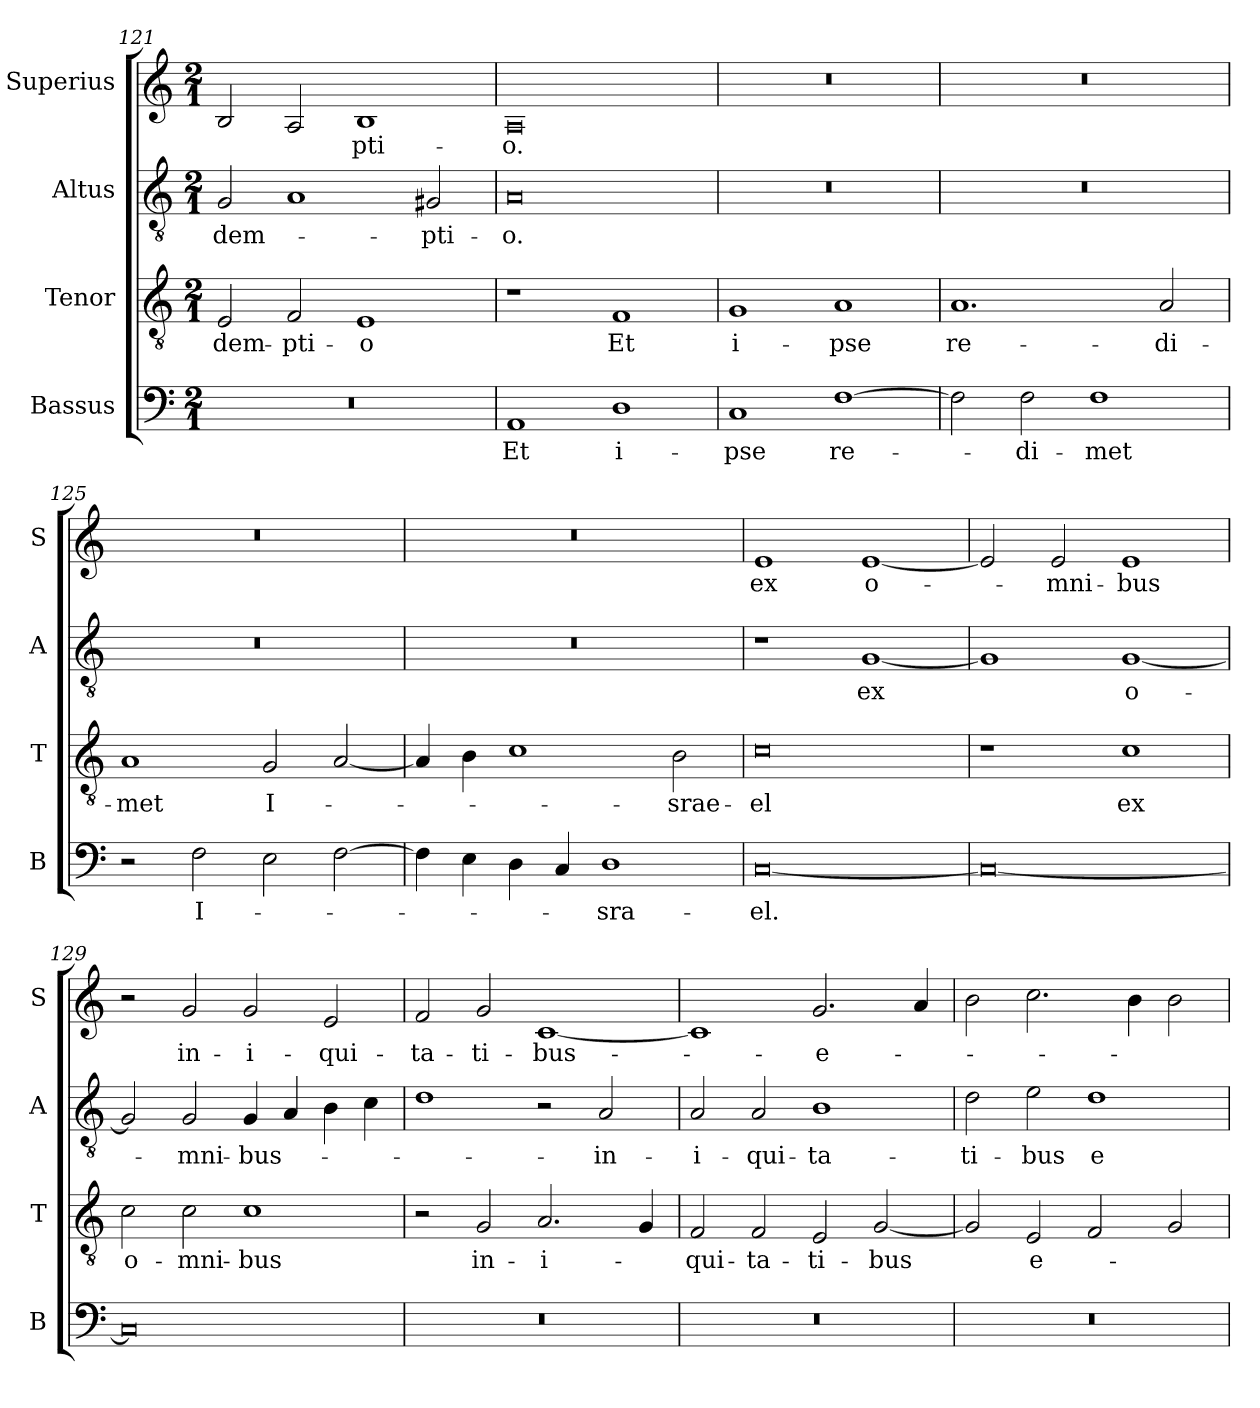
**kern	**text	**kern	**text	**kern	**text	**kern	**text
*part4	*part4	*part3	*part3	*part2	*part2	*part1	*part1
*staff4	*staff4	*staff3	*staff3	*staff2	*staff2	*staff1	*staff1
*I"Bassus	*	*I"Tenor	*	*I"Altus	*	*I"Superius	*
*I'B	*	*I'T	*	*I'A	*	*I'S	*
*clefF4	*	*clefGv2	*	*clefGv2	*	*clefG2	*
*k[]	*	*k[]	*	*k[]	*	*k[]	*
*M2/1	*	*M2/1	*	*M2/1	*	*M2/1	*
=121	=121	=121	=121	=121	=121	=121	=121
0r	.	2E/	-dem-	2G/	-dem-	2B/	.
.	.	2F/	-pti-	1A	.	2A/	.
.	.	1E	-o	.	.	1B	-pti-
.	.	.	.	2G#X/	-pti-	.	.
=122	=122	=122	=122	=122	=122	=122	=122
1AA	Et	1r	.	0A	-o.	0A	-o.
1D	i-	1F	Et	.	.	.	.
=123	=123	=123	=123	=123	=123	=123	=123
1C	-pse	1G	i-	0r	.	0r	.
[1F	re-	1A	-pse	.	.	.	.
=124	=124	=124	=124	=124	=124	=124	=124
2F\]	.	1.A	re-	0r	.	0r	.
2F\	-di-	.	.	.	.	.	.
1F	-met	.	.	.	.	.	.
.	.	2A/	-di-	.	.	.	.
=125	=125	=125	=125	=125	=125	=125	=125
2r	.	1A	-met	0r	.	0r	.
2F\	I-	.	.	.	.	.	.
2E\	.	2G/	I-	.	.	.	.
[2F\	.	[2A/	.	.	.	.	.
=126	=126	=126	=126	=126	=126	=126	=126
4F\]	.	4A/]	.	0r	.	0r	.
4E\	.	4B\	.	.	.	.	.
4D\	.	1c	.	.	.	.	.
4C/	.	.	.	.	.	.	.
1D	-sra-	.	.	.	.	.	.
.	.	2B\	-srae-	.	.	.	.
=127	=127	=127	=127	=127	=127	=127	=127
[0C	-el.	0c	-el	1r	.	1e	ex
.	.	.	.	[1G	ex	[1e	o-
=128	=128	=128	=128	=128	=128	=128	=128
0C_	.	1r	.	1G]	.	2e/]	.
.	.	.	.	.	.	2e/	-mni-
.	.	1c	ex	[1G	o-	1e	-bus
=129	=129	=129	=129	=129	=129	=129	=129
0C]	.	2c\	o-	2G/]	.	2r	.
.	.	2c\	-mni-	2G/	-mni-	2g/	in-
.	.	1c	-bus	4G/	-bus-	2g/	-i-
.	.	.	.	4A/	.	.	.
.	.	.	.	4B\	.	2e/	-qui-
.	.	.	.	4c\	.	.	.
=130	=130	=130	=130	=130	=130	=130	=130
0r	.	2r	.	1d	.	2f/	-ta-
.	.	2G/	in-	.	.	2g/	-ti-
.	.	2.A/	-i-	2r	.	[1c	-bus-
.	.	.	.	2A/	-in-	.	.
.	.	4G/	.	.	.	.	.
=131	=131	=131	=131	=131	=131	=131	=131
0r	.	2F/	-qui-	2A/	-i-	1c]	.
.	.	2F/	-ta-	2A/	-qui-	.	.
.	.	2E/	-ti-	1B	-ta-	2.g/	-e-
.	.	[2G/	-bus	.	.	.	.
.	.	.	.	.	.	4a/	.
=132	=132	=132	=132	=132	=132	=132	=132
0r	.	2G/]	.	2d\	-ti-	2b\	.
.	.	2E/	e-	2e\	-bus	2.cc\	.
.	.	2F/	.	1d	e-	.	.
.	.	.	.	.	.	4b\	.
.	.	2G/	.	.	.	2b\	.
=	=	=	=	=	=	=	=
*-	*-	*-	*-	*-	*-	*-	*-
